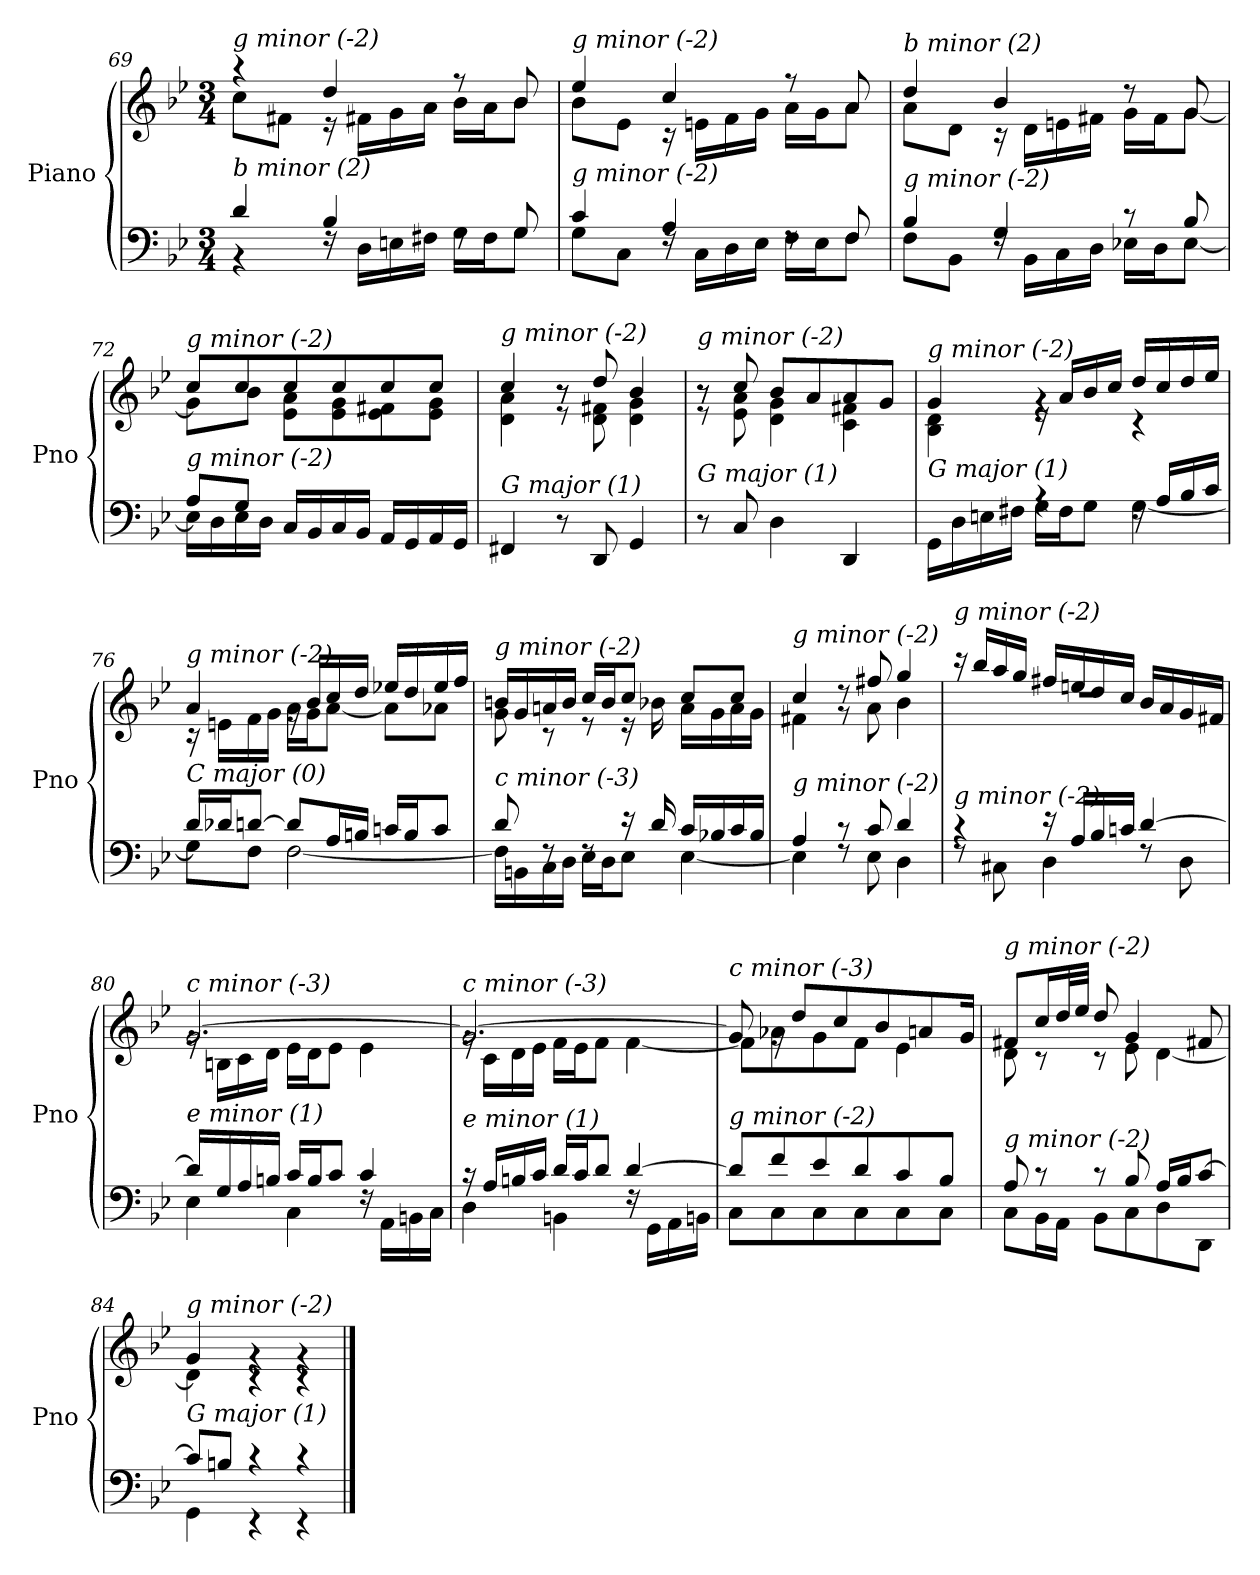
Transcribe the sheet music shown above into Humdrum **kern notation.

**kern	**kern
*part1	*part1
*staff2	*staff1
*I"Piano	*
*I'Pno	*
*clefF4	*clefG2
*k[b-e-]	*k[b-e-]
*M3/4	*M3/4
=69	=69
*^	*^
!	!	!LO:TX:i:t=g minor (-2)	!
!LO:TX:i:t=b minor (2)	!	!	!
4d/	4r	4r	8cc\L
.	.	.	8f#X\J
4B-/	16rF	4dd/	16r
.	16D\LL	.	16f#X\LL
.	16En\	.	16g\
.	16F#X\JJ	.	16a\JJ
8rF	16G\LL	8r	16b-\LL
.	16F#\J	.	16a\J
8G/	8G\J	8b-/	8b-\J
=70	=70	=70	=70
!	!	!LO:TX:i:t=g minor (-2)	!
!LO:TX:i:t=g minor (-2)	!	!	!
4c/	8G\L	4ee-/	8b-\L
.	8C\J	.	8e-\J
4A/	16rF	4cc/	16r
.	16C\LL	.	16en\LL
.	16D\	.	16f\
.	16E-\JJ	.	16g\JJ
8rF	16F\LL	8r	16a\LL
.	16E-\J	.	16g\J
8F/	8F\J	8a/	8a\J
!!LO:LB:g=z	!!
=71	=71	=71	=71
!	!	!LO:TX:i:t=b minor (2)	!
!LO:TX:i:t=g minor (-2)	!	!	!
4B-/	8F\L	4dd/	8a\L
.	8BB-\J	.	8d\J
4G/	16rF	4b-/	16r
.	16BB-\LL	.	16d\LL
.	16C\	.	16en\
.	16D\JJ	.	16f#X\JJ
8r	16E-X\LL	8r	16g\LL
.	16D\J	.	16f#\J
8B-/	[8E-\J	8g/	[8g\J
=72	=72	=72	=72
*	*	*	*^
!	!	!LO:TX:i:t=g minor (-2)	!	!
!LO:TX:i:t=g minor (-2)	!	!	!	!
8A/L	16E-\LL]	8cc/L	8g\L]	4ryy
.	16D\	.	.	.
8G/J	16E-\	8cc/	8b-\J	.
.	16D\JJ	.	.	.
16C/LL	2ryy	8cc/	8e-\ 8a\L	2ryy
16BB-/	.	.	.	.
16C/	.	8cc/	8e-\ 8g\	.
16BB-/JJ	.	.	.	.
16AA/LL	.	8cc/	8e-\ 8f#X\	.
16GG/	.	.	.	.
16AA/	.	8cc/J	8e-\ 8g\J	.
16GG/JJ	.	.	.	.
=73	=73	=73	=73	=73
!	!	!LO:TX:i:t=g minor (-2)	!	!
!LO:TX:i:t=G major (1)	!	!	!	!
4ryy	4FF#X/	4cc/	4d\ 4a\	4ryy
8ryy	8r	8r	8r	8re
4.ryy	8DD/	8dd/	8d\ 8f#X\	4.ryy
.	4GG/	4b-/	4d\ 4g\	.
=74	=74	=74	=74	=74
!	!	!LO:TX:i:t=g minor (-2)	!	!
!LO:TX:i:t=G major (1)	!	!	!	!
8ryy	8r	8r	8r	8re
2ryy	8C/	8cc/	8e-\ 8a\	2ryy
.	4D\	8b-/L	4d\ 4g\	.
.	.	8a/	.	.
.	4DD/	8a/	4c\ 4f#X\	.
8ryy	.	8g/J	.	8ryy
!!LO:PB:g=z	!!	!!
=75	=75	=75	=75	=75
!	!	!LO:TX:i:t=g minor (-2)	!	!
!LO:TX:i:t=G major (1)	!	!	!	!
16GG\LL	4ryy	4g/	4B-\ 4d\	4ryy
16D\	.	.	.	.
16En\	.	.	.	.
16F#X\JJ	.	.	.	.
4rA	16G\LL	16re	4rg	2ryy
.	16F#\J	16a/LL	.	.
.	8G\J	16b-/	.	.
.	.	16cc/JJ	.	.
16rF	[4G\	16dd/LL	4r	.
16A/LL	.	16cc/	.	.
16B-/	.	16dd/	.	.
16c/JJ	.	16ee-/JJ	.	.
*	*	*	*v	*v
=76	=76	=76	=76
!	!	!LO:TX:i:t=g minor (-2)	!
!LO:TX:i:t=C major (0)	!	!	!
16d/LL	8G\L]	4a/	16r
16d-Xi/J	.	.	16en\LL
[8d/J	8F\J	.	16f\
.	.	.	16g\JJ
8d/L]	[2F\	16rg	16a\LL
.	.	16b-/LL	16g\J
16A/L	.	16cc/	[8a\J
16Bn/JJ	.	16dd/JJ	.
16cn/LL	.	16ee-X/LL	8a\L]
16B/J	.	16dd/	.
8c/J	.	16ee-/	8a-X\J
.	.	16ff/JJ	.
=77	=77	=77	=77
!	!	!LO:TX:i:t=g minor (-2)	!
!LO:TX:i:t=c minor (-3)	!	!	!
8d/	16F\LL]	16bn/LL	8g\
.	16BBn\	16g/	.
8rF	16C\	16an/	8r
.	16D\JJ	16b/JJ	.
8rF	16E-\LL	16cc/LL	8r
.	16D\J	16b/J	.
16r	8E-\J	8cc/J	16r
16d/	.	.	16b-X\
16c/LL	[4E-\	8cc/L	16a\LL
16B-X/	.	.	16g\
16c/	.	8cc/J	16a\
16B-/JJ	.	.	16g\JJ
!!LO:LB:g=z	!!
=78	=78	=78	=78
!	!	!LO:TX:i:t=g minor (-2)	!
!LO:TX:i:t=g minor (-2)	!	!	!
4A/	4E-\]	4cc/	4f#X\
8r	8rF	8rg	8rdd
8c/	8E-\	8ff#X/	8a\
4d/	4D\	4gg/	4b-\
=79	=79	=79	=79
!	!	!LO:TX:i:t=g minor (-2)	!
!LO:TX:i:t=g minor (-2)	!	!	!
4r	8rF	16r	2.rdd
.	.	16bb-/LL	.
.	8C#Xj\	16aa/	.
.	.	16gg/JJ	.
16r	4D\	16ff#X/LL	.
16A/LL	.	16een/	.
16B-/	.	16dd/	.
16cn/JJ	.	16cc/JJ	.
[4d/	8rF	16b-/LL	.
.	.	16a/	.
.	8D\	16g/	.
.	.	16f#X/JJ	.
=80	=80	=80	=80
!	!	!LO:TX:i:t=c minor (-3)	!
!LO:TX:i:t=e minor (1)	!	!	!
16d/LL]	4E-\	[2.g/	16rg
16G/	.	.	16Bn\LL
16A/	.	.	16c\
16Bn/JJ	.	.	16d\JJ
16c/LL	4C\	.	16e-\LL
16B/J	.	.	16d\J
8c/J	.	.	8e-\J
4c/	16rF	.	4e-\
.	16AA\LL	.	.
.	16BBn\	.	.
.	16C\JJ	.	.
!!LO:LB:g=z	!!
=81	=81	=81	=81
!	!	!LO:TX:i:t=c minor (-3)	!
!LO:TX:i:t=e minor (1)	!	!	!
16r	4D\	2.g/_	16rg
16A/LL	.	.	16c\LL
16Bn/	.	.	16d\
16c/JJ	.	.	16e-\JJ
16d/LL	4BBn\	.	16f\LL
16c/J	.	.	16e-\J
8d/J	.	.	8f\J
[4d/	16rF	.	[4f\
.	16GG\LL	.	.
.	16AA\	.	.
.	16BBn\JJ	.	.
=82	=82	=82	=82
!	!	!LO:TX:i:t=c minor (-3)	!
!LO:TX:i:t=g minor (-2)	!	!	!
8d/L]	8C\L	8g/]	8f\L]
8f/	8C\	16rg	8a-X\
.	.	8dd/L	.
8e-/	8C\	.	8g\
.	.	8cc/	.
8d/	8C\	.	8f\J
.	.	8b-/	.
8c/	8C\	.	4e-\
.	.	8an/	.
8B-/J	8C\J	.	.
.	.	16g/Jk	.
=83	=83	=83	=83
!	!	!LO:TX:i:t=g minor (-2)	!
!LO:TX:i:t=g minor (-2)	!	!	!
8A/	8C\L	8f#X/L	8d\
8r	16BB-\L	16cc/L	8r
.	16AA\JJ	32dd/L	.
.	.	32ee-/JJJ	.
8r	8BB-\L	8dd/	8r
8B-/	8C\	4g/	8e-\
16A/LL	8D\	.	[4d\
16B-/J	.	.	.
[8c/J	8DD\J	8f#X/	.
=84	=84	=84	=84
!	!	!LO:TX:i:t=g minor (-2)	!
!LO:TX:i:t=G major (1)	!	!	!
8c/L]	4GG\	4g/	4d\]
8Bn/J	.	.	.
4r	4r	4rg	4r
4r	4r	4rg	4r
*v	*v	*	*
*	*v	*v
==	==
*-	*-
